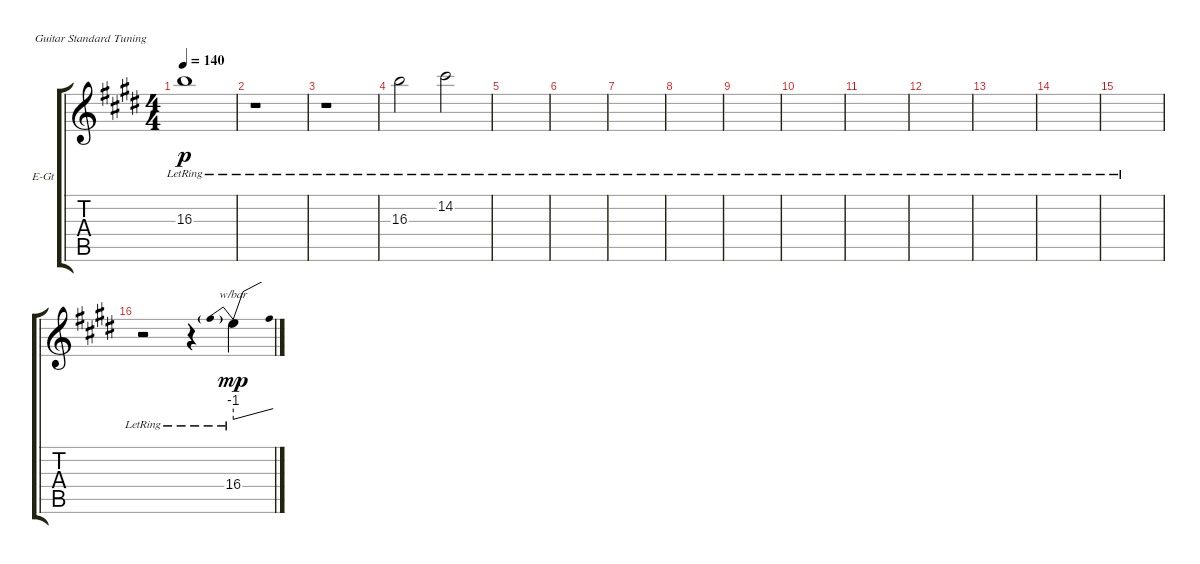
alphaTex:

\defaultSystemsLayout 4
\bracketExtendMode groupsimilarinstruments
\firstSystemTrackNameOrientation horizontal
\otherSystemsTrackNameOrientation horizontal
\track ("Electric Guitar" "E-Gt") {instrument electricguitarclean}
\staff {score tabs}
\tuning (E4 B3 G3 D3 A2 E2)
\ts (4 4)
\tempo 140
\clef g2
\ks e
16.3{lr}.1{dy p} |
r.1 |
r.1 |
16.3{lr}.2 14.2{lr}.2 |
|
|
|
|
|
|
|
|
|
|
|
r.2 r.4 16.4{lr}.4{tbe (predivedive default 0 -4 30 0) dy mp}
